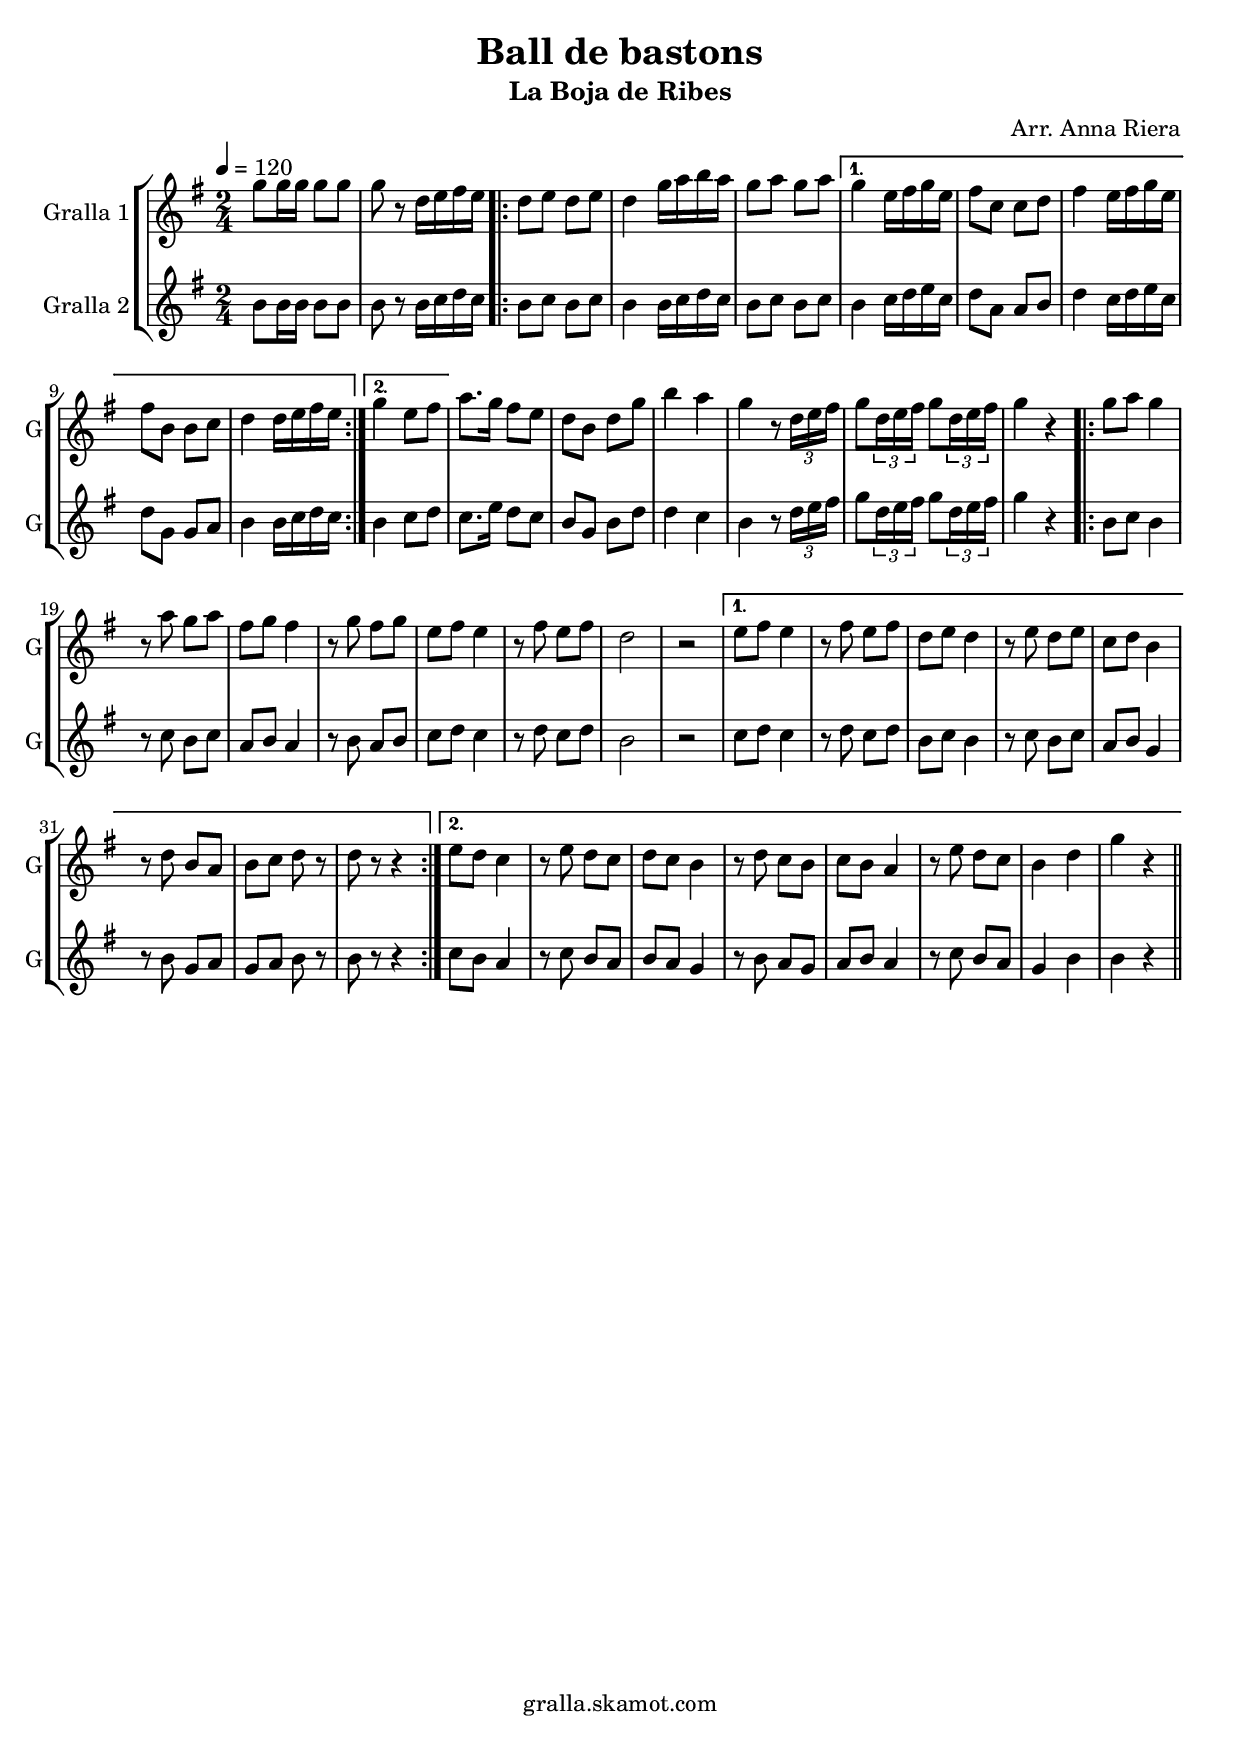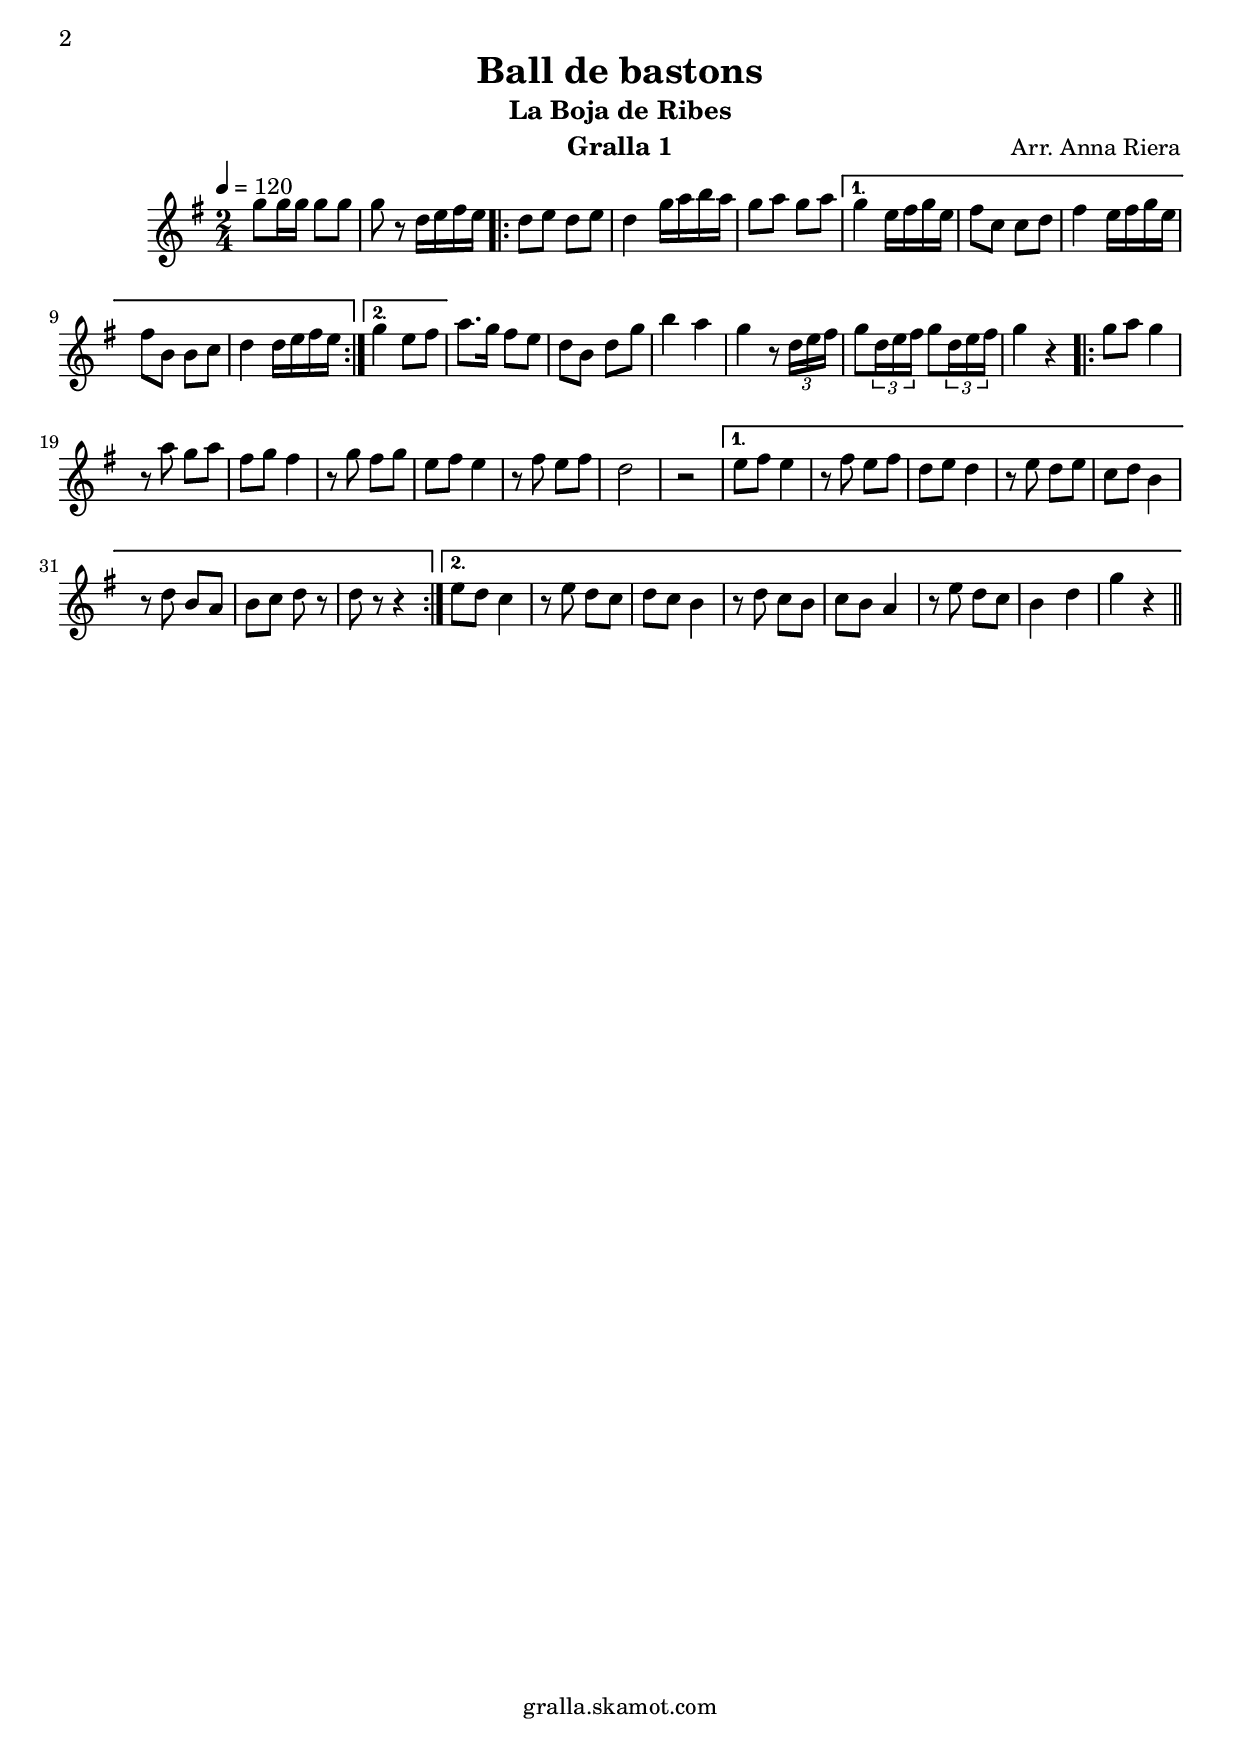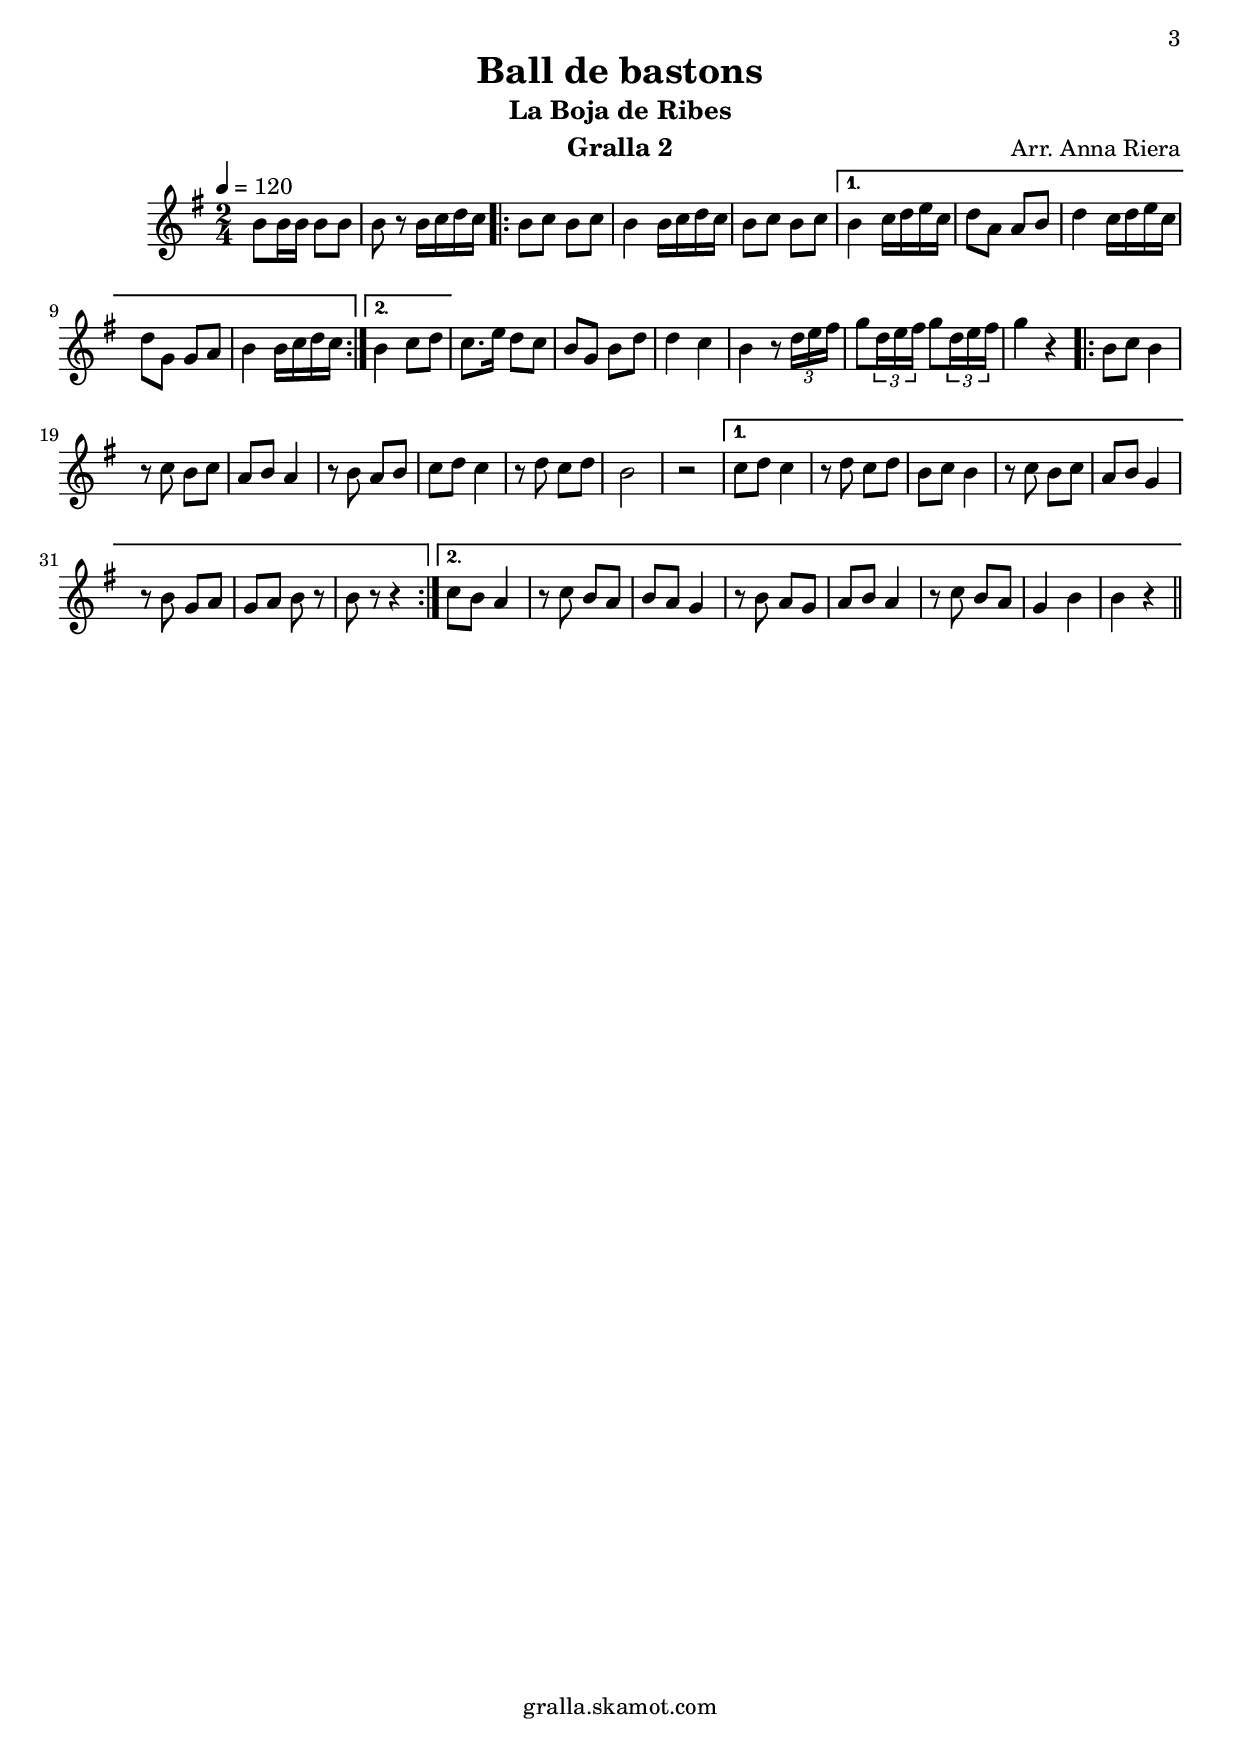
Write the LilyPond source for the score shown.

\version "2.16.2"

\header {
  dedication=""
  title="Ball de bastons"
  subtitle="La Boja de Ribes"
  subsubtitle=""
  poet=""
  meter=""
  piece=""
  composer="Arr. Anna Riera"
  arranger=""
  opus=""
  instrument=""
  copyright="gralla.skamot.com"
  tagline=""
}

liniaroAa =
\relative g''
{
  \tempo 4=120
  \clef treble
  \key g \major
  \time 2/4
  g8 g16 g g8 g  |
  g8 r d16 e fis e  |
  \repeat volta 2 { d8 e d e  |
  d4 g16 a b a  |
  %05
  g8 a g a }
  \alternative { { g4 e16 fis g e  |
  fis8 c c d  |
  fis4 e16 fis g e  |
  fis8 b, b c  |
  %10
  d4 d16 e fis e }
  { g4 e8 fis } }
  a8. g16 fis8 e  |
  d8 b d g  |
  b4 a  |
  %15
  g4 r8 \times 2/3 { d16 e fis }  |
  g8 \times 2/3 { d16 e fis } g8 \times 2/3 { d16 e fis }  |
  g4 r  |
  \repeat volta 2 { g8 a g4  |
  r8 a g a  |
  %20
  fis8 g fis4  |
  r8 g fis g  |
  e8 fis e4  |
  r8 fis e fis  |
  d2  |
  %25
  r2 }
  \alternative { { e8 fis e4  |
  r8 fis e fis  |
  d8 e d4  |
  r8 e d e  |
  %30
  c8 d b4  |
  r8 d b a  |
  b8 c d r  |
  d8 r r4 }
  { e8 d c4  |
  %35
  r8 e d c  |
  d8 c b4  |
  r8 d c b  |
  c8 b a4  |
  r8 e' d c  |
  %40
  b4 d  |
  g4 r } } \bar "||"
}

liniaroAb =
\relative b'
{
  \tempo 4=120
  \clef treble
  \key g \major
  \time 2/4
  b8 b16 b b8 b  |
  b8 r b16 c d c  |
  \repeat volta 2 { b8 c b c  |
  b4 b16 c d c  |
  %05
  b8 c b c }
  \alternative { { b4 c16 d e c  |
  d8 a a b  |
  d4 c16 d e c  |
  d8 g, g a  |
  %10
  b4 b16 c d c }
  { b4 c8 d } }
  c8. e16 d8 c  |
  b8 g b d  |
  d4 c  |
  %15
  b4 r8 \times 2/3 { d16 e fis }  |
  g8 \times 2/3 { d16 e fis } g8 \times 2/3 { d16 e fis }  |
  g4 r  |
  \repeat volta 2 { b,8 c b4  |
  r8 c b c  |
  %20
  a8 b a4  |
  r8 b a b  |
  c8 d c4  |
  r8 d c d  |
  b2  |
  %25
  r2 }
  \alternative { { c8 d c4  |
  r8 d c d  |
  b8 c b4  |
  r8 c b c  |
  %30
  a8 b g4  |
  r8 b g a  |
  g8 a b r  |
  b8 r r4 }
  { c8 b a4  |
  %35
  r8 c b a  |
  b8 a g4  |
  r8 b a g  |
  a8 b a4  |
  r8 c b a  |
  %40
  g4 b  |
  b4 r } } \bar "||"
}

\bookpart {
  \score {
    \new StaffGroup {
      \override Score.RehearsalMark #'self-alignment-X = #LEFT
      <<
        \new Staff \with {instrumentName = #"Gralla 1" shortInstrumentName = #"G"} \liniaroAa
        \new Staff \with {instrumentName = #"Gralla 2" shortInstrumentName = #"G"} \liniaroAb
      >>
    }
    \layout {}
  }
  \score { \unfoldRepeats
    \new StaffGroup {
      \override Score.RehearsalMark #'self-alignment-X = #LEFT
      <<
        \new Staff \with {instrumentName = #"Gralla 1" shortInstrumentName = #"G"} \liniaroAa
        \new Staff \with {instrumentName = #"Gralla 2" shortInstrumentName = #"G"} \liniaroAb
      >>
    }
    \midi {
      \set Staff.midiInstrument = "oboe"
      \set DrumStaff.midiInstrument = "drums"
    }
  }
}

\bookpart {
  \header {instrument="Gralla 1"}
  \score {
    \new StaffGroup {
      \override Score.RehearsalMark #'self-alignment-X = #LEFT
      <<
        \new Staff \liniaroAa
      >>
    }
    \layout {}
  }
  \score { \unfoldRepeats
    \new StaffGroup {
      \override Score.RehearsalMark #'self-alignment-X = #LEFT
      <<
        \new Staff \liniaroAa
      >>
    }
    \midi {
      \set Staff.midiInstrument = "oboe"
      \set DrumStaff.midiInstrument = "drums"
    }
  }
}

\bookpart {
  \header {instrument="Gralla 2"}
  \score {
    \new StaffGroup {
      \override Score.RehearsalMark #'self-alignment-X = #LEFT
      <<
        \new Staff \liniaroAb
      >>
    }
    \layout {}
  }
  \score { \unfoldRepeats
    \new StaffGroup {
      \override Score.RehearsalMark #'self-alignment-X = #LEFT
      <<
        \new Staff \liniaroAb
      >>
    }
    \midi {
      \set Staff.midiInstrument = "oboe"
      \set DrumStaff.midiInstrument = "drums"
    }
  }
}

